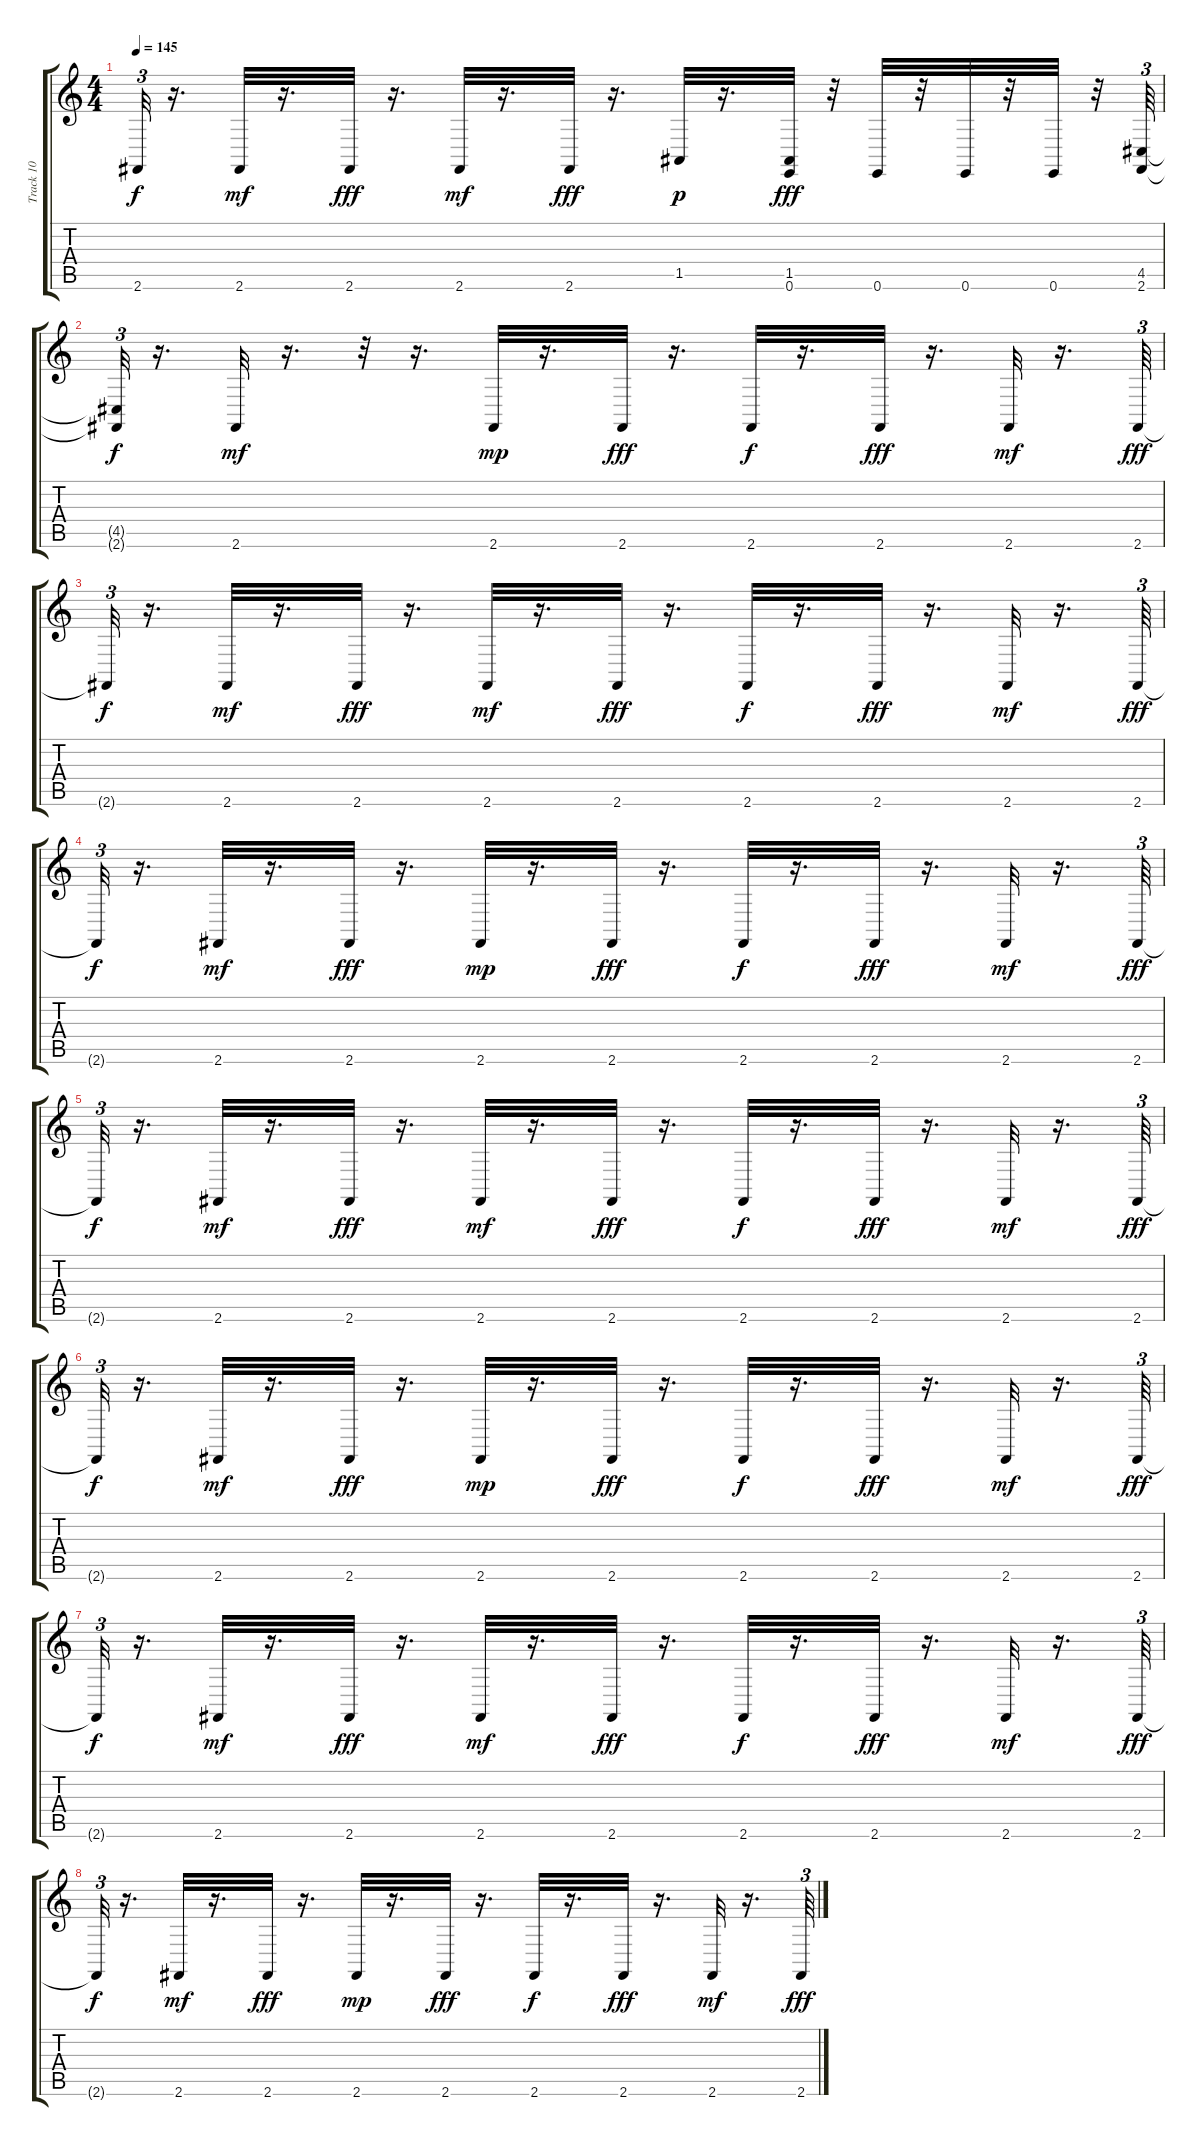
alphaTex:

\track ("Track 10" "Track 10") {instrument acousticgrandpiano}
\staff {score tabs}
\tuning (E4 B3 G3 D3 A2 E2) {hide}
\ts (4 4)
\tempo 145
\clef g2
\ks c
2.6{t}.32{tu (3 2) dy f} r.16{d} 2.6.32{dy mf} r.16{d} 2.6.32{dy fff} r.16{d} 2.6.32{dy mf} r.16{d} 2.6.32{dy fff} r.16{d} 1.5.32{dy p} r.16{d} (1.5 0.6).32{dy fff} r.32 0.6.32 r.32 0.6.32 r.32 0.6.32 r.32 (4.5 2.6).64{tu (3 2)} |
(4.5{t} 2.6{t}).32{tu (3 2) dy f} r.16{d} 2.6.32{dy mf} r.16{d} r.32 r.16{d} 2.6.32{dy mp} r.16{d} 2.6.32{dy fff} r.16{d} 2.6.32{dy f} r.16{d} 2.6.32{dy fff} r.16{d} 2.6.32{dy mf} r.16{d} 2.6.64{tu (3 2) dy fff} |
2.6{t}.32{tu (3 2) dy f} r.16{d} 2.6.32{dy mf} r.16{d} 2.6.32{dy fff} r.16{d} 2.6.32{dy mf} r.16{d} 2.6.32{dy fff} r.16{d} 2.6.32{dy f} r.16{d} 2.6.32{dy fff} r.16{d} 2.6.32{dy mf} r.16{d} 2.6.64{tu (3 2) dy fff} |
2.6{t}.32{tu (3 2) dy f} r.16{d} 2.6.32{dy mf} r.16{d} 2.6.32{dy fff} r.16{d} 2.6.32{dy mp} r.16{d} 2.6.32{dy fff} r.16{d} 2.6.32{dy f} r.16{d} 2.6.32{dy fff} r.16{d} 2.6.32{dy mf} r.16{d} 2.6.64{tu (3 2) dy fff} |
2.6{t}.32{tu (3 2) dy f} r.16{d} 2.6.32{dy mf} r.16{d} 2.6.32{dy fff} r.16{d} 2.6.32{dy mf} r.16{d} 2.6.32{dy fff} r.16{d} 2.6.32{dy f} r.16{d} 2.6.32{dy fff} r.16{d} 2.6.32{dy mf} r.16{d} 2.6.64{tu (3 2) dy fff} |
2.6{t}.32{tu (3 2) dy f} r.16{d} 2.6.32{dy mf} r.16{d} 2.6.32{dy fff} r.16{d} 2.6.32{dy mp} r.16{d} 2.6.32{dy fff} r.16{d} 2.6.32{dy f} r.16{d} 2.6.32{dy fff} r.16{d} 2.6.32{dy mf} r.16{d} 2.6.64{tu (3 2) dy fff} |
2.6{t}.32{tu (3 2) dy f} r.16{d} 2.6.32{dy mf} r.16{d} 2.6.32{dy fff} r.16{d} 2.6.32{dy mf} r.16{d} 2.6.32{dy fff} r.16{d} 2.6.32{dy f} r.16{d} 2.6.32{dy fff} r.16{d} 2.6.32{dy mf} r.16{d} 2.6.64{tu (3 2) dy fff} |
2.6{t}.32{tu (3 2) dy f} r.16{d} 2.6.32{dy mf} r.16{d} 2.6.32{dy fff} r.16{d} 2.6.32{dy mp} r.16{d} 2.6.32{dy fff} r.16{d} 2.6.32{dy f} r.16{d} 2.6.32{dy fff} r.16{d} 2.6.32{dy mf} r.16{d} 2.6.64{tu (3 2) dy fff}
